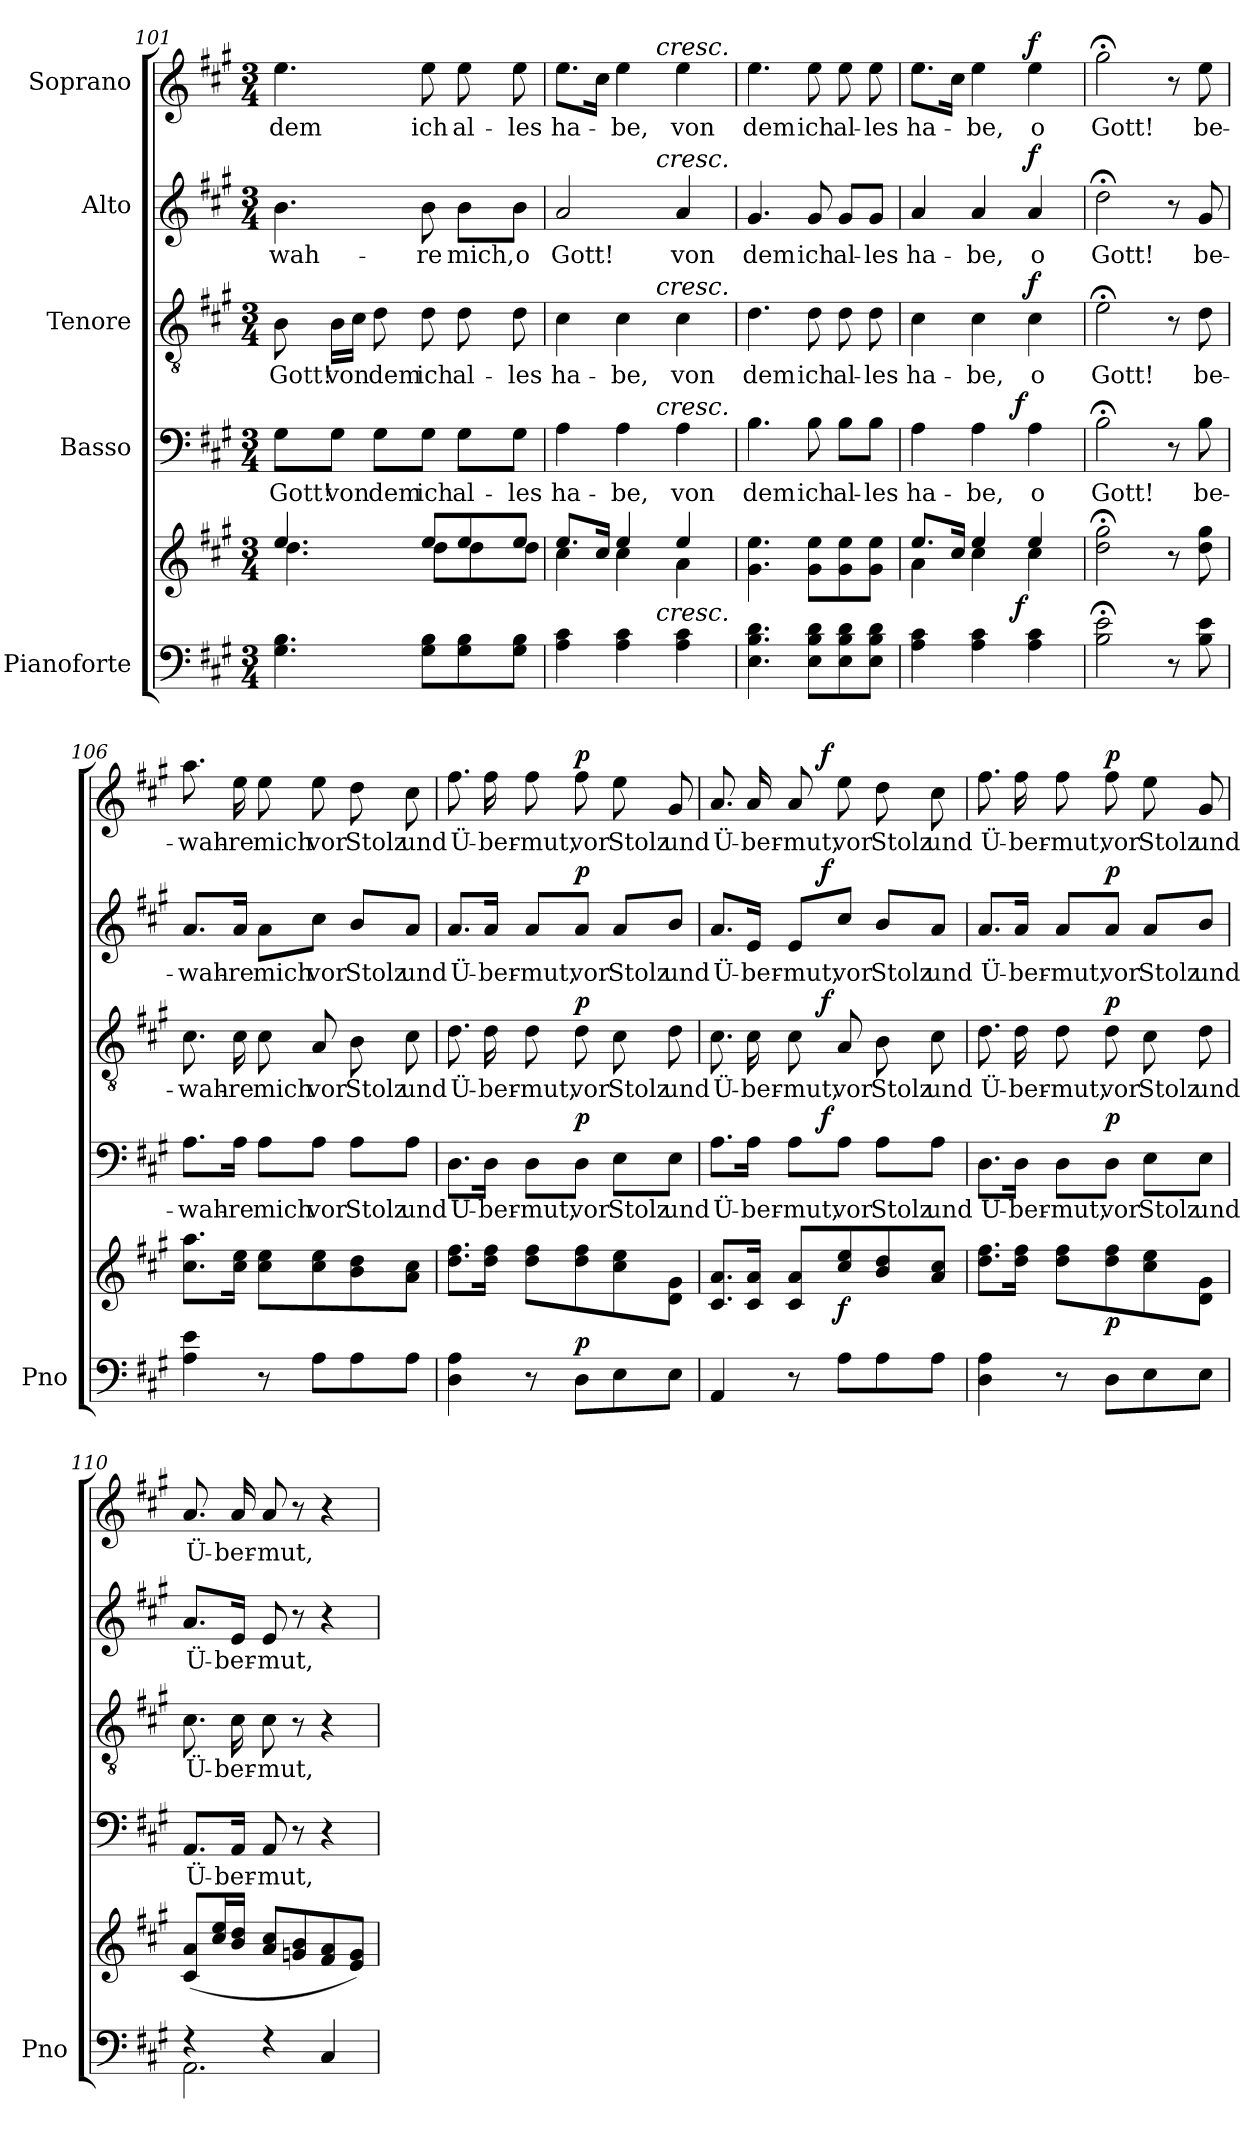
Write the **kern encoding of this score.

**kern	**kern	**dynam	**kern	**text	**dynam	**kern	**text	**dynam	**kern	**text	**dynam	**kern	**text	**dynam
*part5	*part5	*part5	*part4	*part4	*part4	*part3	*part3	*part3	*part2	*part2	*part2	*part1	*part1	*part1
*staff6	*staff5	*staff5/6	*staff4	*staff4	*staff4	*staff3	*staff3	*staff3	*staff2	*staff2	*staff2	*staff1	*staff1	*staff1
*I"Pianoforte	*	*	*I"Basso	*	*	*I"Tenore	*	*	*I"Alto	*	*	*I"Soprano	*	*
*I'Pno	*	*	*	*	*	*	*	*	*	*	*	*	*	*
!!LO:PB:g=z
*clefF4	*clefG2	*	*clefF4	*	*	*clefGv2	*	*	*clefG2	*	*	*clefG2	*	*
*k[f#c#g#]	*k[f#c#g#]	*	*k[f#c#g#]	*	*	*k[f#c#g#]	*	*	*k[f#c#g#]	*	*	*k[f#c#g#]	*	*
*A:	*A:	*	*A:	*	*	*A:	*	*	*A:	*	*	*A:	*	*
*M3/4	*M3/4	*	*M3/4	*	*	*M3/4	*	*	*M3/4	*	*	*M3/4	*	*
=101	=101	=101	=101	=101	=101	=101	=101	=101	=101	=101	=101	=101	=101	=101
*	*^	*	*	*	*	*	*	*	*	*	*	*	*	*
!	!	!	!	!	!LO:LY:b	!	!	!LO:LY:b	!	!	!LO:LY:b	!	!	!LO:LY:b	!
4.G#\ 4.B\	4.ee/	4.dd\	.	8G#\L	Gott!	.	8B\	Gott!	.	4.b\	wah-	.	4.ee\	dem	.
!	!	!	!	!	!LO:LY:b	!	!	!LO:LY:b	!	!	!	!	!	!	!
.	.	.	.	8G#\J	von	.	16B\LL	von	.	.	.	.	.	.	.
.	.	.	.	.	.	.	16c#\JJ	.	.	.	.	.	.	.	.
!	!	!	!	!	!LO:LY:b	!	!	!LO:LY:b	!	!	!	!	!	!	!
.	.	.	.	8G#\L	dem	.	8d\	dem	.	.	.	.	.	.	.
!	!	!	!	!	!LO:LY:b	!	!	!LO:LY:b	!	!	!LO:LY:b	!	!	!LO:LY:b	!
8G#\ 8B\L	8ee/L	8dd\L	.	8G#\J	ich	.	8d\	ich	.	8b\	-re	.	8ee\	ich	.
!	!	!	!	!	!LO:LY:b	!	!	!LO:LY:b	!	!	!LO:LY:b	!	!	!LO:LY:b	!
8G#\ 8B\	8ee/	8dd\	.	8G#\L	al-	.	8d\	al-	.	8b\L	mich,	.	8ee\	al-	.
!	!	!	!	!	!LO:LY:b	!	!	!LO:LY:b	!	!	!LO:LY:b	!	!	!LO:LY:b	!
8G#\ 8B\J	8ee/J	8dd\J	.	8G#\J	-les	.	8d\	-les	.	8b\J	o	.	8ee\	-les	.
=102	=102	=102	=102	=102	=102	=102	=102	=102	=102	=102	=102	=102	=102	=102	=102
!	!	!	!	!	!LO:LY:b	!	!	!LO:LY:b	!	!	!LO:LY:b	!	!	!LO:LY:b	!
*^	*	*	*	*^	*	*	*^	*	*	*^	*	*	*^	*	*
4A\ 4c#\	4..ryy	8.ee/L	4cc#\	.	4A\	4..ryy	ha-	.	4c#\	4..ryy	ha-	.	2a/	4..ryy	Gott!	.	8.ee\L	4..ryy	ha-	.
.	.	16cc#/Jk	.	.	.	.	.	.	.	.	.	.	.	.	.	.	16cc#\Jk	.	.	.
!	!	!	!	!	!	!	!LO:LY:b	!	!	!	!LO:LY:b	!	!	!	!	!	!	!	!LO:LY:b	!
4A\ 4c#\	.	4ee/	4cc#\	.	4A\	.	-be,	.	4c#\	.	-be,	.	.	.	.	.	4ee\	.	-be,	.
!	!	!	!	!	!	!	!	!	!	!	!	!	!	!	!	!	!	!LO:TX:a:i:t=cresc.	!	!
!	!	!	!	!	!	!	!	!	!	!	!	!	!	!LO:TX:a:i:t=cresc.	!	!	!	!	!	!
!	!	!	!	!	!	!	!	!	!	!LO:TX:a:i:t=cresc.	!	!	!	!	!	!	!	!	!	!
!	!	!	!	!	!	!LO:TX:a:i:t=cresc.	!	!	!	!	!	!	!	!	!	!	!	!	!	!
!	!LO:TX:a:i:t=cresc.	!	!	!	!	!	!	!	!	!	!	!	!	!	!	!	!	!	!	!
.	4ryy	.	.	.	.	4ryy	.	.	.	4ryy	.	.	.	4ryy	.	.	.	4ryy	.	.
!	!	!	!	!	!	!	!LO:LY:b	!	!	!	!LO:LY:b	!	!	!	!LO:LY:b	!	!	!	!LO:LY:b	!
4A\ 4c#\	.	4ee/	4a\	.	4A\	.	von	.	4c#\	.	von	.	4a/	.	von	.	4ee\	.	von	.
.	16ryy	.	.	.	.	16ryy	.	.	.	16ryy	.	.	.	16ryy	.	.	.	16ryy	.	.
=103	=103	=103	=103	=103	=103	=103	=103	=103	=103	=103	=103	=103	=103	=103	=103	=103	=103	=103	=103	=103
!	!	!	!	!	!	!	!LO:LY:b	!	!	!	!LO:LY:b	!	!	!	!LO:LY:b	!	!	!	!LO:LY:b	!
*v	*v	*	*	*	*v	*v	*	*	*v	*v	*	*	*v	*v	*	*	*v	*v	*	*
*	*v	*v	*	*	*	*	*	*	*	*	*	*	*	*	*
4.E\ 4.B\ 4.d\	4.g#\ 4.ee\	.	4.B\	dem	.	4.d\	dem	.	4.g#/	dem	.	4.ee\	dem	.
!	!	!	!	!LO:LY:b	!	!	!LO:LY:b	!	!	!LO:LY:b	!	!	!LO:LY:b	!
8E\ 8B\ 8d\L	8g#\ 8ee\L	.	8B\	ich	.	8d\	ich	.	8g#/	ich	.	8ee\	ich	.
!	!	!	!	!LO:LY:b	!	!	!LO:LY:b	!	!	!LO:LY:b	!	!	!LO:LY:b	!
8E\ 8B\ 8d\	8g#\ 8ee\	.	8B\L	al-	.	8d\	al-	.	8g#/L	al-	.	8ee\	al-	.
!	!	!	!	!LO:LY:b	!	!	!LO:LY:b	!	!	!LO:LY:b	!	!	!LO:LY:b	!
8E\ 8B\ 8d\J	8g#\ 8ee\J	.	8B\J	-les	.	8d\	-les	.	8g#/J	-les	.	8ee\	-les	.
=104	=104	=104	=104	=104	=104	=104	=104	=104	=104	=104	=104	=104	=104	=104
*	*^	*	*	*	*	*	*	*	*	*	*	*	*	*
!	!	!	!	!	!LO:LY:b	!	!	!LO:LY:b	!	!	!LO:LY:b	!	!	!LO:LY:b	!
*	*	*^	*	*^	*	*	*	*	*	*	*	*	*	*	*
4A\ 4c#\	8.ee/L	4a\	4...ryy	.	4A\	4...ryy	ha-	.	4c#\	ha-	.	4a/	ha-	.	8.ee\L	ha-	.
.	16cc#/Jk	.	.	.	.	.	.	.	.	.	.	.	.	.	16cc#\Jk	.	.
!	!	!	!	!	!	!	!LO:LY:b	!	!	!LO:LY:b	!	!	!LO:LY:b	!	!	!LO:LY:b	!
4A\ 4c#\	4ee/	4cc#\	.	.	4A\	.	-be,	.	4c#\	-be,	.	4a/	-be,	.	4ee\	-be,	.
!	!	!	!	!LO:DY:b	!	!	!	!LO:DY:a	!	!	!	!	!	!	!	!	!
.	.	.	4ryy	f	.	4ryy	.	f	.	.	.	.	.	.	.	.	.
!	!	!	!	!	!	!	!LO:LY:b	!	!	!LO:LY:b	!LO:DY:a	!	!LO:LY:b	!LO:DY:a	!	!LO:LY:b	!LO:DY:a
4A\ 4c#\	4ee/	4cc#\	.	.	4A\	.	o	.	4c#\	o	f	4a/	o	f	4ee\	o	f
.	.	.	32ryy	.	.	32ryy	.	.	.	.	.	.	.	.	.	.	.
=105	=105	=105	=105	=105	=105	=105	=105	=105	=105	=105	=105	=105	=105	=105	=105	=105	=105
!	!	!	!	!	!	!	!LO:LY:b	!	!	!LO:LY:b	!	!	!LO:LY:b	!	!	!LO:LY:b	!
*	*v	*v	*v	*	*	*	*	*	*	*	*	*	*	*	*	*	*
*	*	*	*v	*v	*	*	*	*	*	*	*	*	*	*	*
2B\;< 2e\;<	2dd\;< 2gg#\;<	.	2B;<\	Gott!	.	2e;<\	Gott!	.	2dd;<\	Gott!	.	2gg#;<\	Gott!	.
8r	8r	.	8r	.	.	8r	.	.	8r	.	.	8r	.	.
!	!	!	!	!LO:LY:b	!	!	!LO:LY:b	!	!	!LO:LY:b	!	!	!LO:LY:b	!
8B\ 8e\	8dd\ 8gg#\	.	8B\	be-	.	8d\	be-	.	8g#/	be-	.	8ee\	be-	.
!!LO:LB:g=z
=106	=106	=106	=106	=106	=106	=106	=106	=106	=106	=106	=106	=106	=106	=106
!	!	!	!	!LO:LY:b	!	!	!LO:LY:b	!	!	!LO:LY:b	!	!	!LO:LY:b	!
4A\ 4e\	8.cc#\ 8.aa\L	.	8.A\L	-wah-	.	8.c#\	-wah-	.	8.a/L	-wah-	.	8.aa\	-wah-	.
!	!	!	!	!LO:LY:b	!	!	!LO:LY:b	!	!	!LO:LY:b	!	!	!LO:LY:b	!
.	16cc#\ 16ee\Jk	.	16A\Jk	-re	.	16c#\	-re	.	16a/Jk	-re	.	16ee\	-re	.
!	!	!	!	!LO:LY:b	!	!	!LO:LY:b	!	!	!LO:LY:b	!	!	!LO:LY:b	!
8r	8cc#\ 8ee\L	.	8A\L	mich	.	8c#\	mich	.	8a\L	mich	.	8ee\	mich	.
!	!	!	!	!LO:LY:b	!	!	!LO:LY:b	!	!	!LO:LY:b	!	!	!LO:LY:b	!
8A\L	8cc#\ 8ee\	.	8A\J	vor	.	8A/	vor	.	8cc#\J	vor	.	8ee\	vor	.
!	!	!	!	!LO:LY:b	!	!	!LO:LY:b	!	!	!LO:LY:b	!	!	!LO:LY:b	!
8A\	8b\ 8dd\	.	8A\L	Stolz	.	8B\	Stolz	.	8b/L	Stolz	.	8dd\	Stolz	.
!	!	!	!	!LO:LY:b	!	!	!LO:LY:b	!	!	!LO:LY:b	!	!	!LO:LY:b	!
8A\J	8a\ 8cc#\J	.	8A\J	und	.	8c#\	und	.	8a/J	und	.	8cc#\	und	.
=107	=107	=107	=107	=107	=107	=107	=107	=107	=107	=107	=107	=107	=107	=107
!	!	!	!	!LO:LY:b	!	!	!LO:LY:b	!	!	!LO:LY:b	!	!	!LO:LY:b	!
4D\ 4A\	8.dd\ 8.ff#\L	.	8.D\L	Ü-	.	8.d\	Ü-	.	8.a/L	Ü-	.	8.ff#\	Ü-	.
!	!	!	!	!LO:LY:b	!	!	!LO:LY:b	!	!	!LO:LY:b	!	!	!LO:LY:b	!
.	16dd\ 16ff#\Jk	.	16D\Jk	-ber-	.	16d\	-ber-	.	16a/Jk	-ber-	.	16ff#\	-ber-	.
!	!	!	!	!LO:LY:b	!	!	!LO:LY:b	!	!	!LO:LY:b	!	!	!LO:LY:b	!
8r	8dd\ 8ff#\L	.	8D\L	-mut,	.	8d\	-mut,	.	8a/L	-mut,	.	8ff#\	-mut,	.
!	!	!LO:DY:a=2	!	!LO:LY:b	!LO:DY:a	!	!LO:LY:b	!LO:DY:a	!	!LO:LY:b	!LO:DY:a	!	!LO:LY:b	!LO:DY:a
8D\L	8dd\ 8ff#\	p	8D\J	vor	p	8d\	vor	p	8a/J	vor	p	8ff#\	vor	p
!	!	!	!	!LO:LY:b	!	!	!LO:LY:b	!	!	!LO:LY:b	!	!	!LO:LY:b	!
8E\	8cc#\ 8ee\	.	8E\L	Stolz	.	8c#\	Stolz	.	8a/L	Stolz	.	8ee\	Stolz	.
!	!	!	!	!LO:LY:b	!	!	!LO:LY:b	!	!	!LO:LY:b	!	!	!LO:LY:b	!
8E\J	8d\ 8g#\J	.	8E\J	und	.	8d\	und	.	8b/J	und	.	8g#/	und	.
=108	=108	=108	=108	=108	=108	=108	=108	=108	=108	=108	=108	=108	=108	=108
!	!	!	!	!LO:LY:b	!	!	!LO:LY:b	!	!	!LO:LY:b	!	!	!LO:LY:b	!
*	*	*	*^	*	*	*^	*	*	*^	*	*	*^	*	*
4AA/	8.c#/ 8.a/L	.	8.A\L	4ryy	Ü-	.	8.c#\	4ryy	Ü-	.	8.a/L	4ryy	Ü-	.	8.a/	4ryy	Ü-	.
!	!	!	!	!	!LO:LY:b	!	!	!	!LO:LY:b	!	!	!	!LO:LY:b	!	!	!	!LO:LY:b	!
.	16c#/ 16a/Jk	.	16A\Jk	.	-ber-	.	16c#\	.	-ber-	.	16e/Jk	.	-ber-	.	16a/	.	-ber-	.
!	!	!	!	!	!LO:LY:b	!	!	!	!LO:LY:b	!	!	!	!LO:LY:b	!	!	!	!LO:LY:b	!
8r	8c#/ 8a/L	.	8A\L	16.ryy	-mut,	.	8c#\	16.ryy	-mut,	.	8e/L	16.ryy	-mut,	.	8a/	16.ryy	-mut,	.
!	!	!	!	!	!	!LO:DY:a	!	!	!	!LO:DY:a	!	!	!	!LO:DY:a	!	!	!	!LO:DY:a
.	.	.	.	4ryy	.	f	.	4ryy	.	f	.	4ryy	.	f	.	4ryy	.	f
!	!	!LO:DY:b	!	!	!LO:LY:b	!	!	!	!LO:LY:b	!	!	!	!LO:LY:b	!	!	!	!LO:LY:b	!
8A\L	8cc#/ 8ee/	f	8A\J	.	vor	.	8A/	.	vor	.	8cc#/J	.	vor	.	8ee\	.	vor	.
!	!	!	!	!	!LO:LY:b	!	!	!	!LO:LY:b	!	!	!	!LO:LY:b	!	!	!	!LO:LY:b	!
8A\	8b/ 8dd/	.	8A\L	.	Stolz	.	8B\	.	Stolz	.	8b/L	.	Stolz	.	8dd\	.	Stolz	.
.	.	.	.	8ryy	.	.	.	8ryy	.	.	.	8ryy	.	.	.	8ryy	.	.
!	!	!	!	!	!LO:LY:b	!	!	!	!LO:LY:b	!	!	!	!LO:LY:b	!	!	!	!LO:LY:b	!
8A\J	8a/ 8cc#/J	.	8A\J	.	und	.	8c#\	.	und	.	8a/J	.	und	.	8cc#\	.	und	.
.	.	.	.	32ryy	.	.	.	32ryy	.	.	.	32ryy	.	.	.	32ryy	.	.
!!LO:PB:g=z
=109	=109	=109	=109	=109	=109	=109	=109	=109	=109	=109	=109	=109	=109	=109	=109	=109	=109	=109
!	!	!	!	!	!LO:LY:b	!	!	!	!LO:LY:b	!	!	!	!LO:LY:b	!	!	!	!LO:LY:b	!
*	*	*	*v	*v	*	*	*	*	*	*	*v	*v	*	*	*v	*v	*	*
*	*	*	*	*	*	*v	*v	*	*	*	*	*	*	*	*
4D\ 4A\	8.dd\ 8.ff#\L	.	8.D\L	Ü-	.	8.d\	Ü-	.	8.a/L	Ü-	.	8.ff#\	Ü-	.
!	!	!	!	!LO:LY:b	!	!	!LO:LY:b	!	!	!LO:LY:b	!	!	!LO:LY:b	!
.	16dd\ 16ff#\Jk	.	16D\Jk	-ber-	.	16d\	-ber-	.	16a/Jk	-ber-	.	16ff#\	-ber-	.
!	!	!	!	!LO:LY:b	!	!	!LO:LY:b	!	!	!LO:LY:b	!	!	!LO:LY:b	!
8r	8dd\ 8ff#\L	.	8D\L	-mut,	.	8d\	-mut,	.	8a/L	-mut,	.	8ff#\	-mut,	.
!	!	!LO:DY:b	!	!LO:LY:b	!LO:DY:a	!	!LO:LY:b	!LO:DY:a	!	!LO:LY:b	!LO:DY:a	!	!LO:LY:b	!LO:DY:a
8D\L	8dd\ 8ff#\	p	8D\J	vor	p	8d\	vor	p	8a/J	vor	p	8ff#\	vor	p
!	!	!	!	!LO:LY:b	!	!	!LO:LY:b	!	!	!LO:LY:b	!	!	!LO:LY:b	!
8E\	8cc#\ 8ee\	.	8E\L	Stolz	.	8c#\	Stolz	.	8a/L	Stolz	.	8ee\	Stolz	.
!	!	!	!	!LO:LY:b	!	!	!LO:LY:b	!	!	!LO:LY:b	!	!	!LO:LY:b	!
8E\J	8d\ 8g#\J	.	8E\J	und	.	8d\	und	.	8b/J	und	.	8g#/	und	.
=110	=110	=110	=110	=110	=110	=110	=110	=110	=110	=110	=110	=110	=110	=110
*^	*	*	*	*	*	*	*	*	*	*	*	*	*	*
!	!	!	!	!	!LO:LY:b	!	!	!LO:LY:b	!	!	!LO:LY:b	!	!	!LO:LY:b	!
4rE	2.AA\	(>8c#/ 8a/L	.	8.AA/L	Ü-	.	8.c#\	Ü-	.	8.a/L	Ü-	.	8.a/	Ü-	.
.	.	16cc#/ 16ee/L	.	.	.	.	.	.	.	.	.	.	.	.	.
!	!	!	!	!	!LO:LY:b	!	!	!LO:LY:b	!	!	!LO:LY:b	!	!	!LO:LY:b	!
.	.	16b/ 16dd/JJ	.	16AA/Jk	-ber-	.	16c#\	-ber-	.	16e/Jk	-ber-	.	16a/	-ber-	.
!	!	!	!	!	!LO:LY:b	!	!	!LO:LY:b	!	!	!LO:LY:b	!	!	!LO:LY:b	!
4rE	.	8a/ 8cc#/L	.	8AA/	-mut,	.	8c#\	-mut,	.	8e/	-mut,	.	8a/	-mut,	.
.	.	8gn/ 8b/	.	8r	.	.	8r	.	.	8r	.	.	8r	.	.
4C#/	.	8f#/ 8a/	.	4r	.	.	4r	.	.	4r	.	.	4r	.	.
.	.	8e/ 8g/J)	.	.	.	.	.	.	.	.	.	.	.	.	.
*v	*v	*	*	*	*	*	*	*	*	*	*	*	*	*	*
=	=	=	=	=	=	=	=	=	=	=	=	=	=	=
*-	*-	*-	*-	*-	*-	*-	*-	*-	*-	*-	*-	*-	*-	*-
